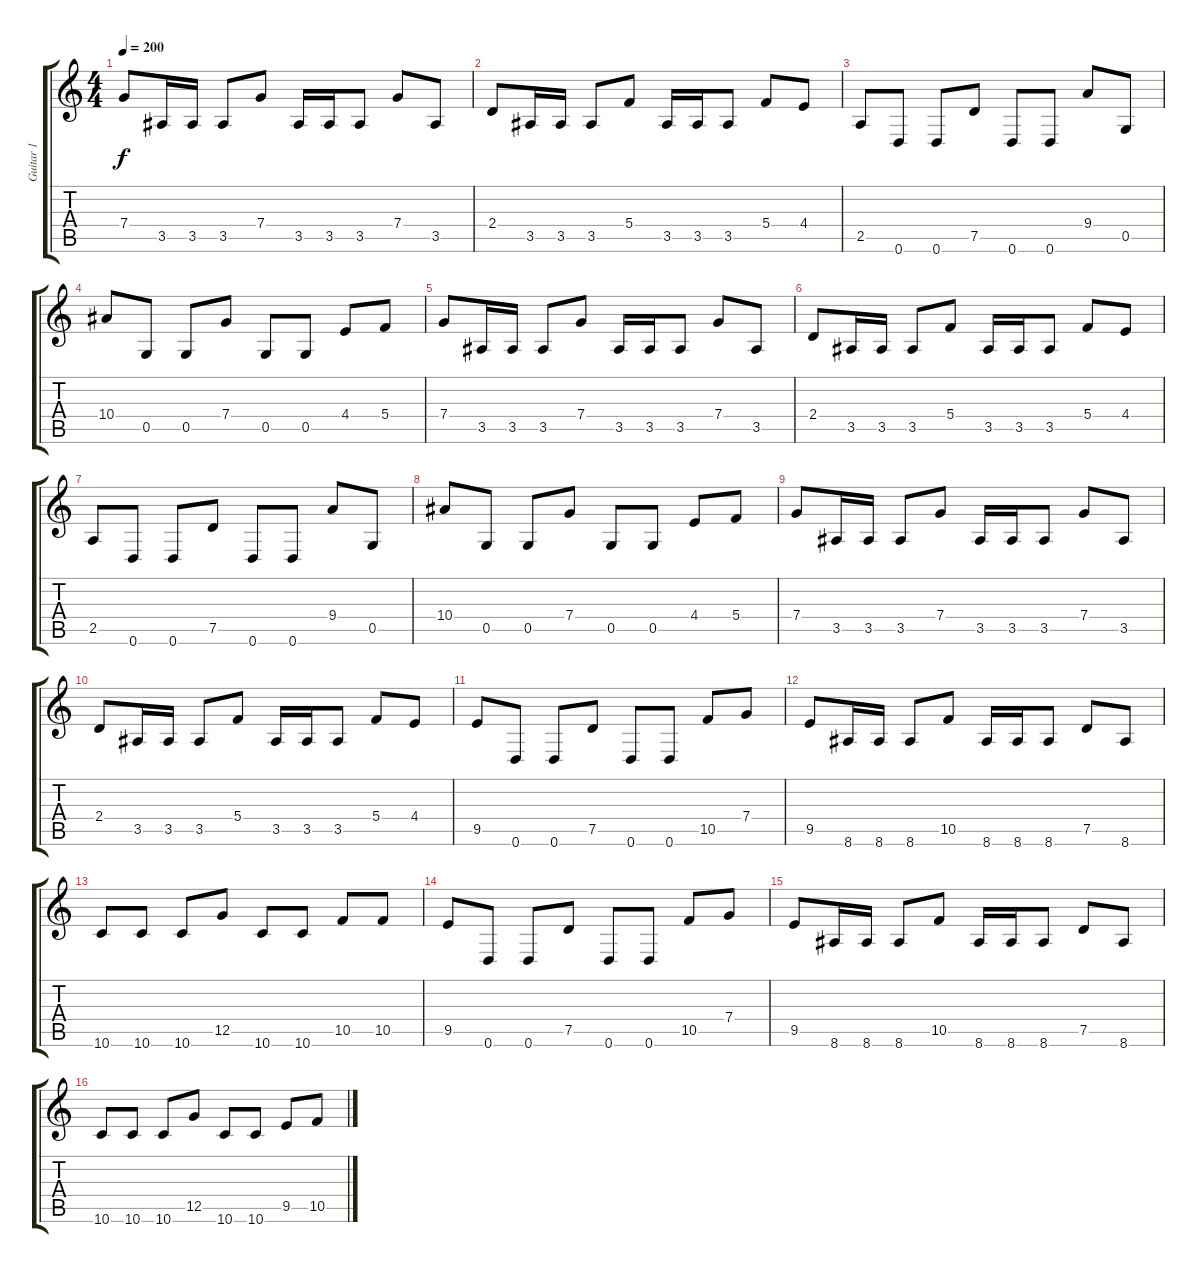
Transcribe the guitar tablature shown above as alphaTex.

\track ("Guitar 1" "Guitar 1") {instrument overdrivenguitar}
\staff {score tabs}
\tuning (G3 D3 F3 C3 G2 D2) {hide}
\ts (4 4)
\tempo 200
\clef g2
\ks c
7.4.8{dy f} 3.5.16 3.5.16 3.5.8 7.4.8 3.5.16 3.5.16 3.5.8 7.4.8 3.5.8 |
2.4.8 3.5.16 3.5.16 3.5.8 5.4.8 3.5.16 3.5.16 3.5.8 5.4.8 4.4.8 |
2.5.8 0.6.8 0.6.8 7.5.8 0.6.8 0.6.8 9.4.8 0.5.8 |
10.4.8 0.5.8 0.5.8 7.4.8 0.5.8 0.5.8 4.4.8 5.4.8 |
7.4.8 3.5.16 3.5.16 3.5.8 7.4.8 3.5.16 3.5.16 3.5.8 7.4.8 3.5.8 |
2.4.8 3.5.16 3.5.16 3.5.8 5.4.8 3.5.16 3.5.16 3.5.8 5.4.8 4.4.8 |
2.5.8 0.6.8 0.6.8 7.5.8 0.6.8 0.6.8 9.4.8 0.5.8 |
10.4.8 0.5.8 0.5.8 7.4.8 0.5.8 0.5.8 4.4.8 5.4.8 |
7.4.8 3.5.16 3.5.16 3.5.8 7.4.8 3.5.16 3.5.16 3.5.8 7.4.8 3.5.8 |
2.4.8 3.5.16 3.5.16 3.5.8 5.4.8 3.5.16 3.5.16 3.5.8 5.4.8 4.4.8 |
9.5.8 0.6.8 0.6.8 7.5.8 0.6.8 0.6.8 10.5.8 7.4.8 |
9.5.8 8.6.16 8.6.16 8.6.8 10.5.8 8.6.16 8.6.16 8.6.8 7.5.8 8.6.8 |
10.6.8 10.6.8 10.6.8 12.5.8 10.6.8 10.6.8 10.5.8 10.5.8 |
9.5.8 0.6.8 0.6.8 7.5.8 0.6.8 0.6.8 10.5.8 7.4.8 |
9.5.8 8.6.16 8.6.16 8.6.8 10.5.8 8.6.16 8.6.16 8.6.8 7.5.8 8.6.8 |
10.6.8 10.6.8 10.6.8 12.5.8 10.6.8 10.6.8 9.5.8 10.5.8
